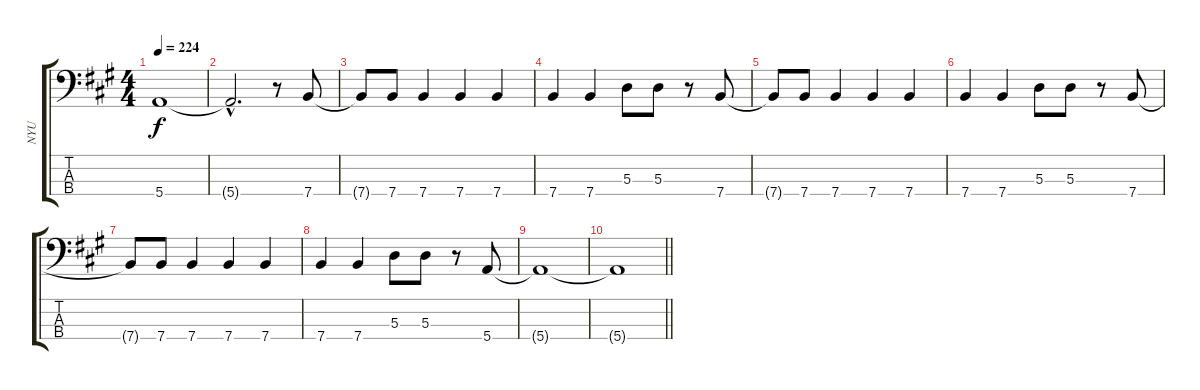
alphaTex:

\track ("NYU" "NYU") {instrument electricbasspick}
\staff {score tabs}
\tuning (G2 D2 A1 E1) {hide}
\ts (4 4)
\tempo 224
\clef f4
\ks a
5.4{t}.1{dy f} |
5.4{hac t}.2{d} r.8 7.4.8 |
7.4{t}.8 7.4.8 7.4.4 7.4.4 7.4.4 |
7.4.4 7.4.4 5.3.8 5.3.8 r.8 7.4.8 |
7.4{t}.8 7.4.8 7.4.4 7.4.4 7.4.4 |
7.4.4 7.4.4 5.3.8 5.3.8 r.8 7.4.8 |
7.4{t}.8 7.4.8 7.4.4 7.4.4 7.4.4 |
7.4.4 7.4.4 5.3.8 5.3.8 r.8 5.4.8 |
5.4{t}.1 |
\barLineRight lightlight
5.4{t}.1
